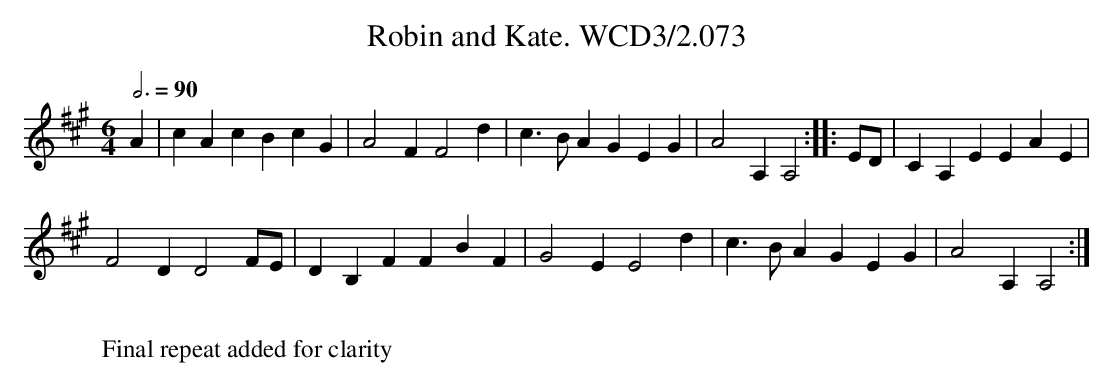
X:1
T:Robin and Kate. WCD3/2.073
M:6/4
L:1/4
Q:3/4=90
K:A
A|cAc BcG|A2F F2d|c3/B/A GEG|A2A, A,2::E/D/|CA,E EAE|
F2D D2F/E/|DB,F FBF|G2E E2d|c3/B/A GEG|A2A, A,2:|
W:
W:Final repeat added for clarity
